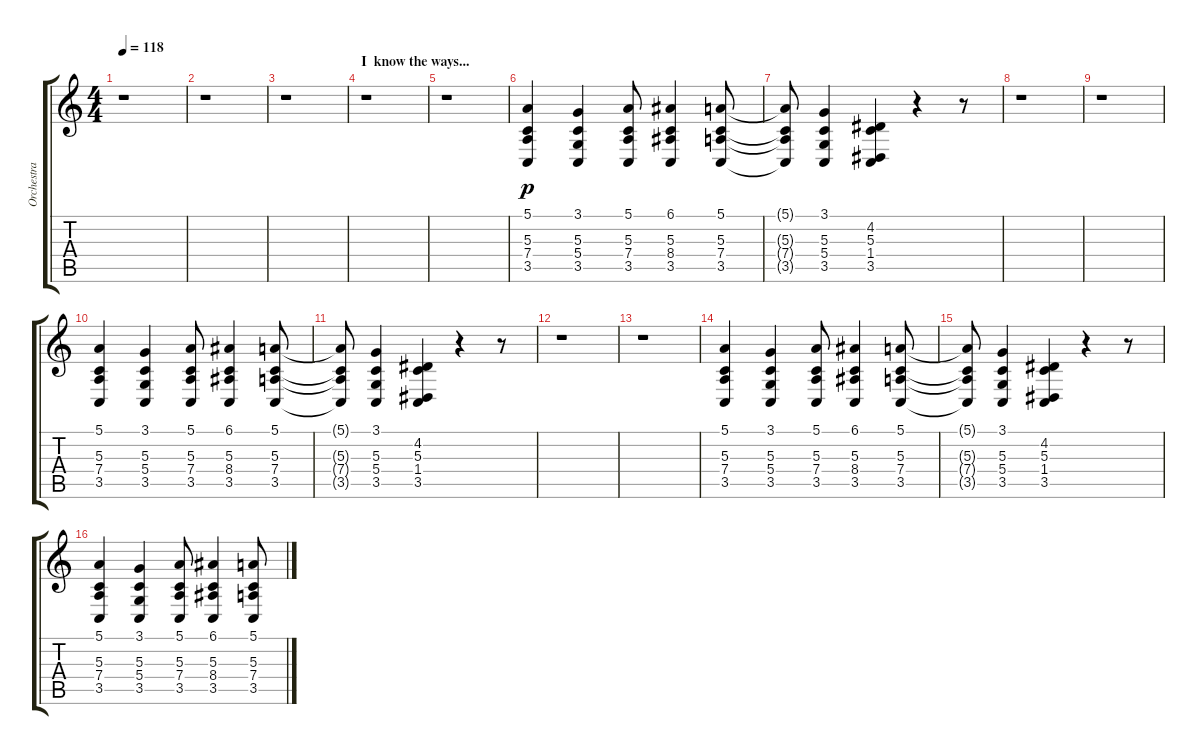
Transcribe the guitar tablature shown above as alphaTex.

\track ("Orchestra Hits" "Orchestra ") {instrument orchestrahit}
\staff {score tabs}
\tuning (E4 B3 G3 D3 A2 E2) {hide}
\ts (4 4)
\tempo 118
\clef g2
\ks c
r.1{dy mp} |
r.1 |
r.1 |
\section ("" "I  know the ways...")
r.1 |
r.1 |
(5.1 5.3 7.4 3.5).4{dy p} (3.1 5.3 5.4 3.5).4 (5.1 5.3 7.4 3.5).8 (6.1 5.3 8.4 3.5).4 (5.1 5.3 7.4 3.5).8 |
(5.1{t} 5.3{t} 7.4{t} 3.5{t}).8 (3.1 5.3 5.4 3.5).4 (4.2 5.3 1.4 3.5).4 r.4 r.8 |
r.1 |
r.1 |
(5.1 5.3 7.4 3.5).4 (3.1 5.3 5.4 3.5).4 (5.1 5.3 7.4 3.5).8 (6.1 5.3 8.4 3.5).4 (5.1 5.3 7.4 3.5).8 |
(5.1{t} 5.3{t} 7.4{t} 3.5{t}).8 (3.1 5.3 5.4 3.5).4 (4.2 5.3 1.4 3.5).4 r.4 r.8 |
r.1 |
r.1 |
(5.1 5.3 7.4 3.5).4 (3.1 5.3 5.4 3.5).4 (5.1 5.3 7.4 3.5).8 (6.1 5.3 8.4 3.5).4 (5.1 5.3 7.4 3.5).8 |
(5.1{t} 5.3{t} 7.4{t} 3.5{t}).8 (3.1 5.3 5.4 3.5).4 (4.2 5.3 1.4 3.5).4 r.4 r.8 |
(5.1 5.3 7.4 3.5).4 (3.1 5.3 5.4 3.5).4 (5.1 5.3 7.4 3.5).8 (6.1 5.3 8.4 3.5).4 (5.1 5.3 7.4 3.5).8
